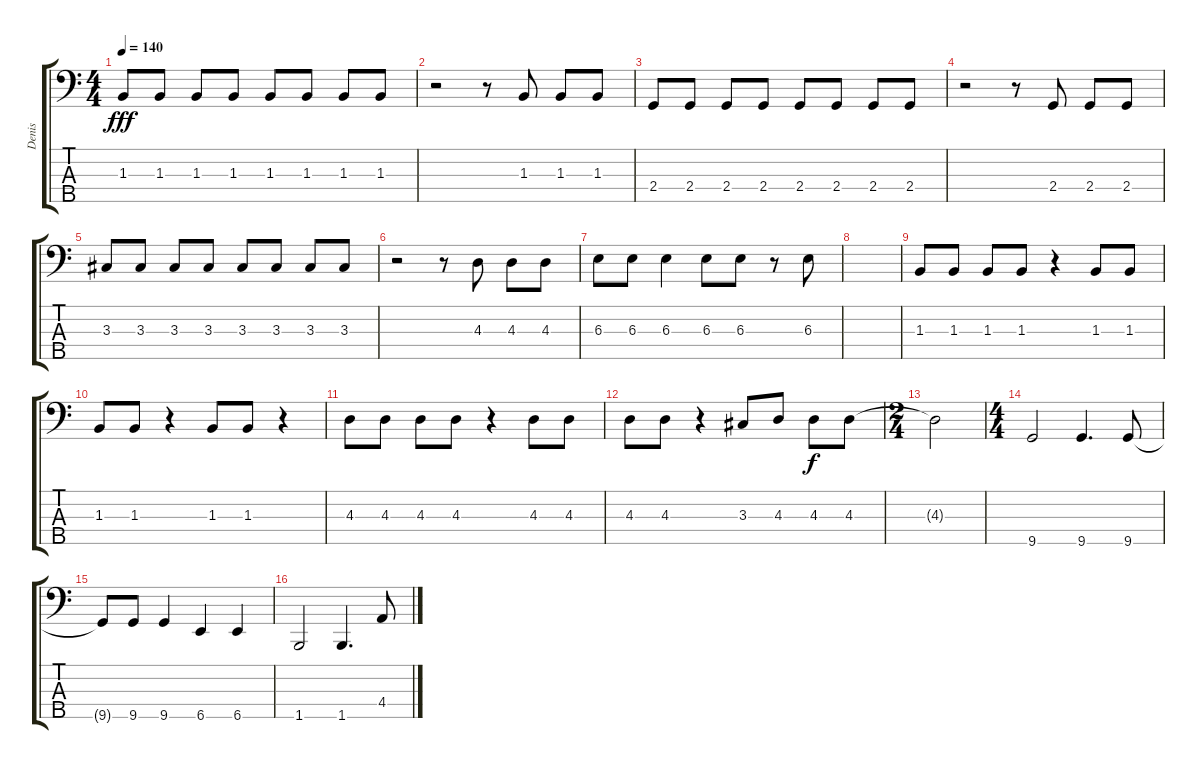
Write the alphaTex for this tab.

\track ("Denis" "Denis") {instrument electricbasspick}
\staff {score tabs}
\tuning (Ab2 Eb2 Bb1 F1 Bb0) {hide}
\ts (4 4)
\tempo 140
\clef f4
\ks c
1.3.8{dy fff} 1.3.8 1.3.8 1.3.8 1.3.8 1.3.8 1.3.8 1.3.8 |
r.2 r.8 1.3.8 1.3.8 1.3.8 |
2.4.8 2.4.8 2.4.8 2.4.8 2.4.8 2.4.8 2.4.8 2.4.8 |
r.2 r.8 2.4.8 2.4.8 2.4.8 |
3.3.8 3.3.8 3.3.8 3.3.8 3.3.8 3.3.8 3.3.8 3.3.8 |
r.2 r.8 4.3.8 4.3.8 4.3.8 |
6.3.8 6.3.8 6.3.4 6.3.8 6.3.8 r.8 6.3.8 |
|
1.3.8 1.3.8 1.3.8 1.3.8 r.4 1.3.8 1.3.8 |
1.3.8 1.3.8 r.4 1.3.8 1.3.8 r.4 |
4.3.8 4.3.8 4.3.8 4.3.8 r.4 4.3.8 4.3.8 |
4.3.8 4.3.8 r.4 3.3.8 4.3.8 4.3.8{dy f} 4.3.8 |
\ts (2 4)
4.3{t}.2 |
\ts (4 4)
9.5.2 9.5.4{d} 9.5.8 |
9.5{t}.8 9.5.8 9.5.4 6.5.4 6.5.4 |
1.5.2 1.5.4{d} 4.4.8
